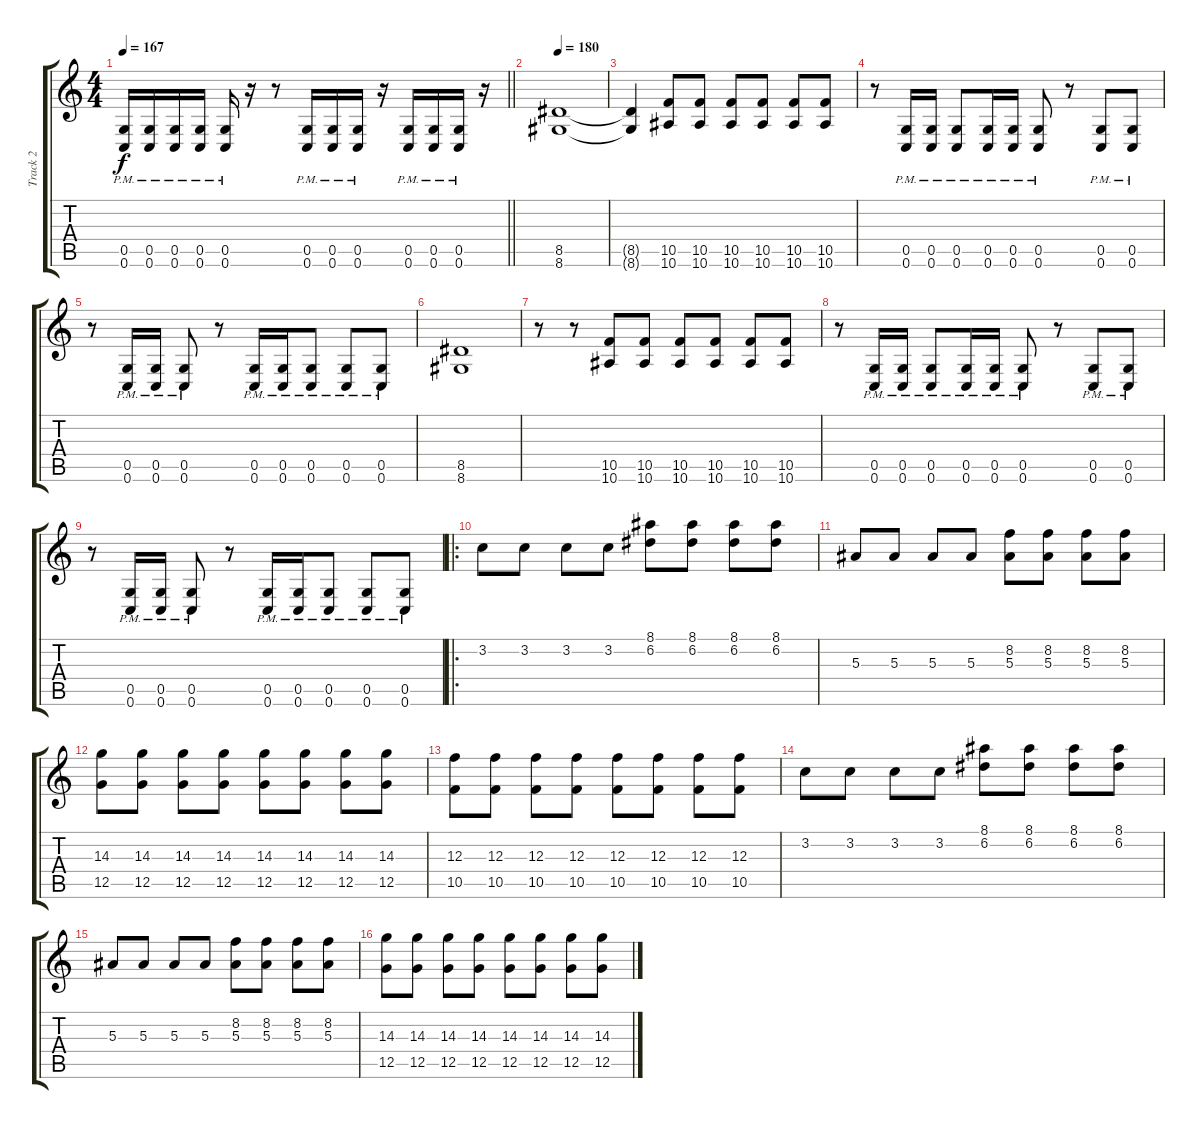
\track ("Track 2" "Track 2") {instrument distortionguitar}
\staff {score tabs}
\tuning (D4 A3 F3 C3 G2 C2) {hide}
\ts (4 4)
\tempo 167
\clef g2
\barLineRight lightlight
\ks c
(0.5{pm} 0.6{pm}).16{dy f} (0.5{pm} 0.6{pm}).16 (0.5{pm} 0.6{pm}).16 (0.5{pm} 0.6{pm}).16 (0.5{pm} 0.6{pm}).16 r.16 r.8 (0.5{pm} 0.6{pm}).16 (0.5{pm} 0.6{pm}).16 (0.5{pm} 0.6{pm}).16 r.16 (0.5{pm} 0.6{pm}).16 (0.5{pm} 0.6{pm}).16 (0.5{pm} 0.6{pm}).16 r.16 |
\tempo 180
(8.5 8.6).1 |
(8.5{t} 8.6{t}).4 (10.5 10.6).8 (10.5 10.6).8 (10.5 10.6).8 (10.5 10.6).8 (10.5 10.6).8 (10.5 10.6).8 |
r.8 (0.5{pm} 0.6{pm}).16 (0.5{pm} 0.6{pm}).16 (0.5{pm} 0.6{pm}).8 (0.5{pm} 0.6{pm}).16 (0.5{pm} 0.6{pm}).16 (0.5{pm} 0.6{pm}).8 r.8 (0.5{pm} 0.6{pm}).8 (0.5{pm} 0.6{pm}).8 |
r.8 (0.5{pm} 0.6{pm}).16 (0.5{pm} 0.6{pm}).16 (0.5{pm} 0.6{pm}).8 r.8 (0.5{pm} 0.6{pm}).16 (0.5{pm} 0.6{pm}).16 (0.5{pm} 0.6{pm}).8 (0.5{pm} 0.6{pm}).8 (0.5{pm} 0.6{pm}).8 |
(8.5 8.6).1 |
r.8 r.8 (10.5 10.6).8 (10.5 10.6).8 (10.5 10.6).8 (10.5 10.6).8 (10.5 10.6).8 (10.5 10.6).8 |
r.8 (0.5{pm} 0.6{pm}).16 (0.5{pm} 0.6{pm}).16 (0.5{pm} 0.6{pm}).8 (0.5{pm} 0.6{pm}).16 (0.5{pm} 0.6{pm}).16 (0.5{pm} 0.6{pm}).8 r.8 (0.5{pm} 0.6{pm}).8 (0.5{pm} 0.6{pm}).8 |
r.8 (0.5{pm} 0.6{pm}).16 (0.5{pm} 0.6{pm}).16 (0.5{pm} 0.6{pm}).8 r.8 (0.5{pm} 0.6{pm}).16 (0.5{pm} 0.6{pm}).16 (0.5{pm} 0.6{pm}).8 (0.5{pm} 0.6{pm}).8 (0.5{pm} 0.6{pm}).8 |
\ro
3.2.8 3.2.8 3.2.8 3.2.8 (8.1 6.2).8 (8.1 6.2).8 (8.1 6.2).8 (8.1 6.2).8 |
5.3.8 5.3.8 5.3.8 5.3.8 (8.2 5.3).8 (8.2 5.3).8 (8.2 5.3).8 (8.2 5.3).8 |
(14.3 12.5).8 (14.3 12.5).8 (14.3 12.5).8 (14.3 12.5).8 (14.3 12.5).8 (14.3 12.5).8 (14.3 12.5).8 (14.3 12.5).8 |
(12.3 10.5).8 (12.3 10.5).8 (12.3 10.5).8 (12.3 10.5).8 (12.3 10.5).8 (12.3 10.5).8 (12.3 10.5).8 (12.3 10.5).8 |
3.2.8 3.2.8 3.2.8 3.2.8 (8.1 6.2).8 (8.1 6.2).8 (8.1 6.2).8 (8.1 6.2).8 |
5.3.8 5.3.8 5.3.8 5.3.8 (8.2 5.3).8 (8.2 5.3).8 (8.2 5.3).8 (8.2 5.3).8 |
(14.3 12.5).8 (14.3 12.5).8 (14.3 12.5).8 (14.3 12.5).8 (14.3 12.5).8 (14.3 12.5).8 (14.3 12.5).8 (14.3 12.5).8
